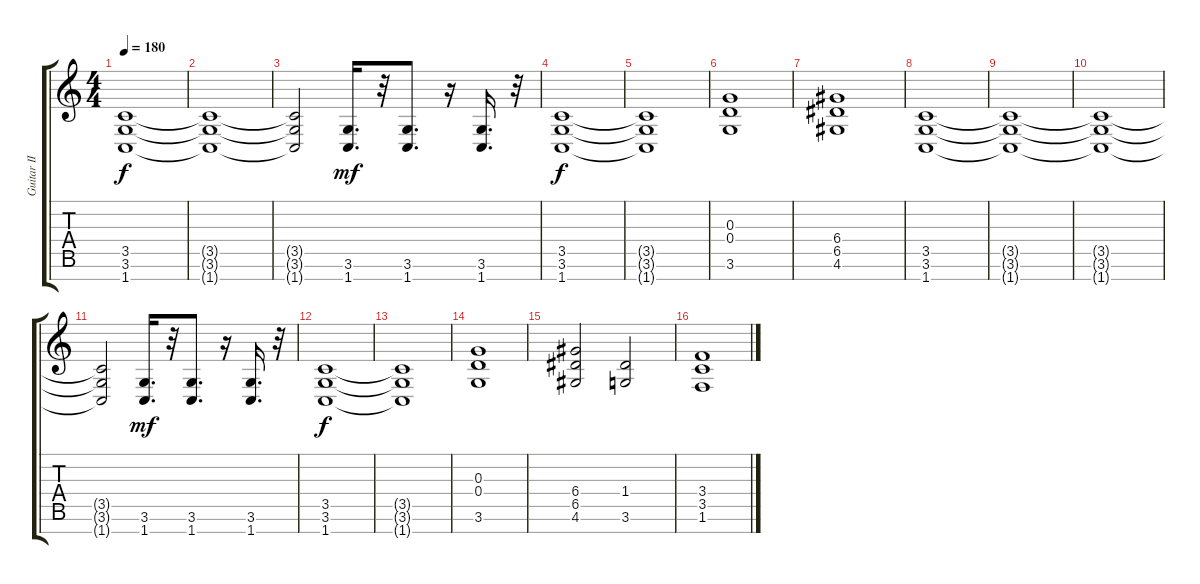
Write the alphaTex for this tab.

\track ("Guitar II" "Guitar II") {instrument distortionguitar}
\staff {score tabs}
\tuning (E4 B3 G3 D3 A2 E2 B1) {hide}
\ts (4 4)
\tempo 180
\clef g2
\ks c
(3.5{t} 3.6{t} 1.7{t}).1{dy f} |
(3.5{t} 3.6{t} 1.7{t}).1 |
(3.5{t} 3.6{t} 1.7{t}).2 (3.6 1.7).16{d dy mf} r.32 (3.6 1.7).8{d} r.16 (3.6 1.7).16{d} r.32 |
(3.5 3.6 1.7).1{dy f} |
(3.5{t} 3.6{t} 1.7{t}).1 |
(0.3 0.4 3.6).1 |
(6.4 6.5 4.6).1 |
(3.5 3.6 1.7).1 |
(3.5{t} 3.6{t} 1.7{t}).1 |
(3.5{t} 3.6{t} 1.7{t}).1 |
(3.5{t} 3.6{t} 1.7{t}).2 (3.6 1.7).16{d dy mf} r.32 (3.6 1.7).8{d} r.16 (3.6 1.7).16{d} r.32 |
(3.5 3.6 1.7).1{dy f} |
(3.5{t} 3.6{t} 1.7{t}).1 |
(0.3 0.4 3.6).1 |
(6.4 6.5 4.6).2 (1.4 3.6).2 |
(3.4 3.5 1.6).1
